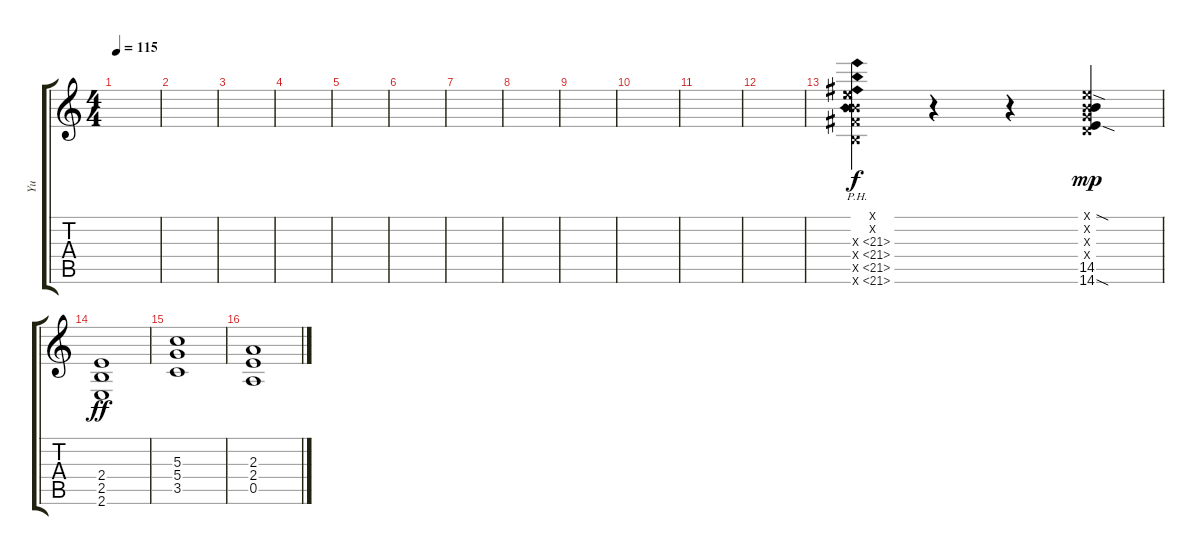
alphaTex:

\track ("Yu" "Yu") {instrument overdrivenguitar}
\staff {score tabs}
\tuning (E4 B3 G3 D3 A2 D2) {hide}
\ts (4 4)
\tempo 115
\clef g2
\ks c
|
|
|
|
|
|
|
|
|
|
|
|
(0.1{x} 0.2{x} 9.3{ph 12 x} 9.4{ph 12 x} 9.5{ph 12 x} 9.6{ph 12 x}).4{dy f} r.4 r.4 (0.1{sod x} 0.2{x} 0.3{x} 0.4{x} 14.5 14.6{sod}).4{dy mp} |
(2.4 2.5 2.6).1{dy ff} |
(5.3 5.4 3.5).1 |
(2.3 2.4 0.5).1
